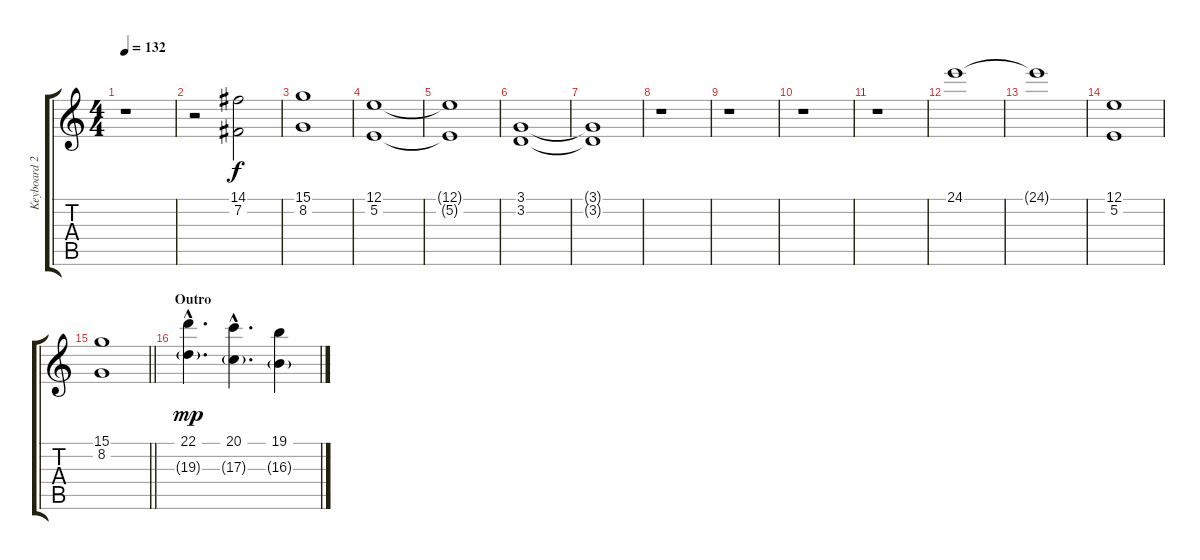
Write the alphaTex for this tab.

\track ("Keyboard 2" "Keyboard 2") {instrument stringensemble2}
\staff {score tabs}
\tuning (E4 B3 G3 D3 A2 E2) {hide}
\ts (4 4)
\tempo 132
\clef g2
\ks c
r.1{dy f} |
r.2 (14.1 7.2).2 |
(15.1 8.2).1 |
(12.1 5.2).1 |
(12.1{t} 5.2{t}).1 |
(3.1 3.2).1 |
(3.1{t} 3.2{t}).1 |
r.1 |
r.1 |
r.1 |
r.1 |
24.1.1 |
24.1{t}.1 |
(12.1 5.2).1 |
\barLineRight lightlight
(15.1 8.2).1 |
\section ("" "Outro")
(22.1{hac} 19.3{g hac}).4{d dy mp volume 11 balance 0 instrument stringensemble1} (20.1{hac} 17.3{g hac}).4{d} (19.1 16.3{g}).4
